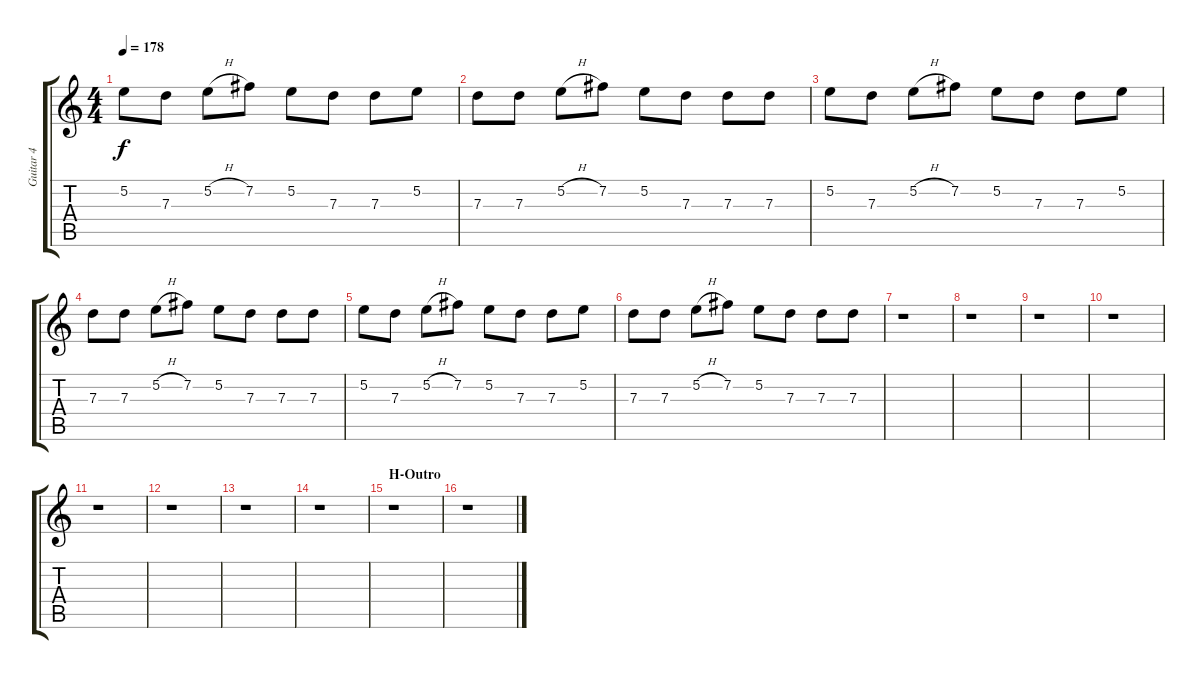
\track ("Guitar 4" "Guitar 4") {instrument distortionguitar}
\staff {score tabs}
\tuning (E4 B3 G3 D3 A2 E2) {hide}
\ts (4 4)
\tempo 178
\clef g2
\ks c
5.2.8{dy f} 7.3.8 5.2{h}.8 7.2.8 5.2.8 7.3.8 7.3.8 5.2.8 |
7.3.8 7.3.8 5.2{h}.8 7.2.8 5.2.8 7.3.8 7.3.8 7.3.8 |
5.2.8 7.3.8 5.2{h}.8 7.2.8 5.2.8 7.3.8 7.3.8 5.2.8 |
7.3.8 7.3.8 5.2{h}.8 7.2.8 5.2.8 7.3.8 7.3.8 7.3.8 |
5.2.8 7.3.8 5.2{h}.8 7.2.8 5.2.8 7.3.8 7.3.8 5.2.8 |
7.3.8 7.3.8 5.2{h}.8 7.2.8 5.2.8 7.3.8 7.3.8 7.3.8 |
r.1 |
r.1 |
r.1 |
r.1 |
r.1 |
r.1 |
r.1 |
r.1 |
\section ("" "H-Outro")
r.1 |
r.1
